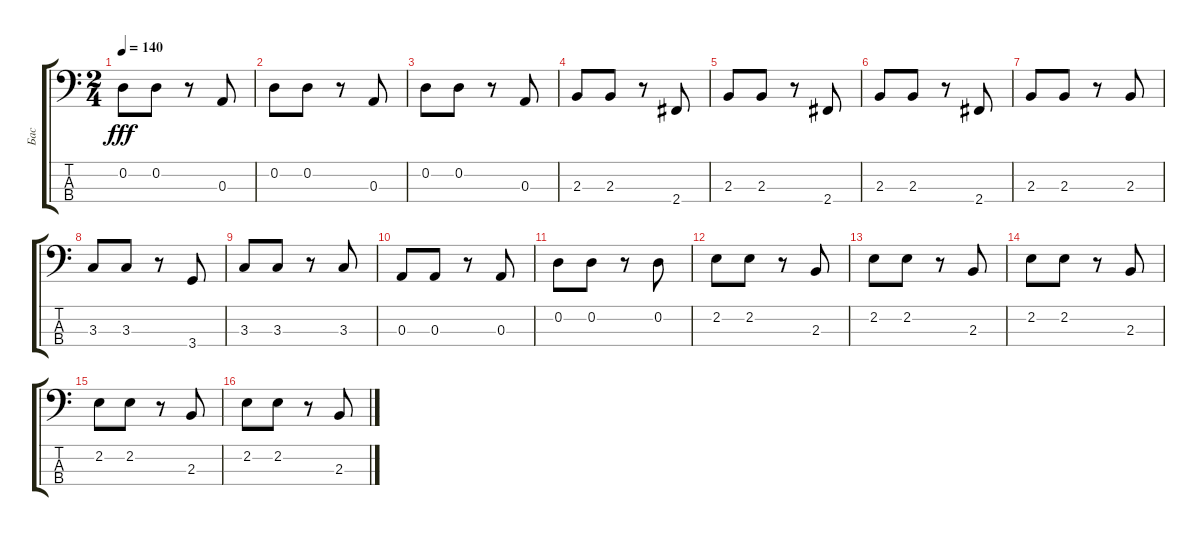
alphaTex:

\track ("Бас" "Бас") {instrument electricbassfinger}
\staff {score tabs}
\tuning (G2 D2 A1 E1) {hide}
\ts (2 4)
\tempo 140
\clef f4
\ks c
0.2.8{dy fff} 0.2.8 r.8 0.3.8 |
0.2.8 0.2.8 r.8 0.3.8 |
0.2.8 0.2.8 r.8 0.3.8 |
2.3.8 2.3.8 r.8 2.4.8 |
2.3.8 2.3.8 r.8 2.4.8 |
2.3.8 2.3.8 r.8 2.4.8 |
2.3.8 2.3.8 r.8 2.3.8 |
3.3.8 3.3.8 r.8 3.4.8 |
3.3.8 3.3.8 r.8 3.3.8 |
0.3.8 0.3.8 r.8 0.3.8 |
0.2.8 0.2.8 r.8 0.2.8 |
2.2.8 2.2.8 r.8 2.3.8 |
2.2.8 2.2.8 r.8 2.3.8 |
2.2.8 2.2.8 r.8 2.3.8 |
2.2.8 2.2.8 r.8 2.3.8 |
2.2.8 2.2.8 r.8 2.3.8
